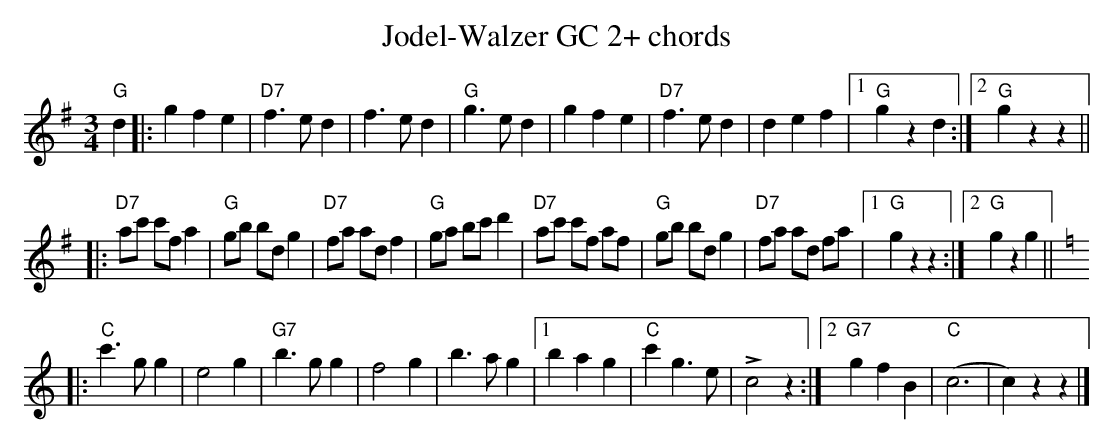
X:1
T:Jodel-Walzer GC 2+ chords
M:3/4
L:1/4
K:G %%MIDI gchordon
"G"d |: gfe | "D7"f>ed | f>ed | "G"g>ed | gfe | "D7"f>ed | def |1 "G"gzd :|2 "G"gzz ||
|: [L:1/8] "D7"ac' c'fa2 | "G"gb bd g2 | "D7"fa adf2 | "G"ga bc'd'2 | "D7"ac' c'f af | "G"gb bdg2 | "D7"fa ad fa |1 "G"g2z2z2 :|2 "G"g2z2 g2 || [K:C]
|: [L:1/4] "C"c'>gg | e2g | "G7"b>gg | f2g | b>ag |1 bag | "C"c'g>e | !>!c2z :|2 "G7"gfB | "C"(c3 | c)zz |]
